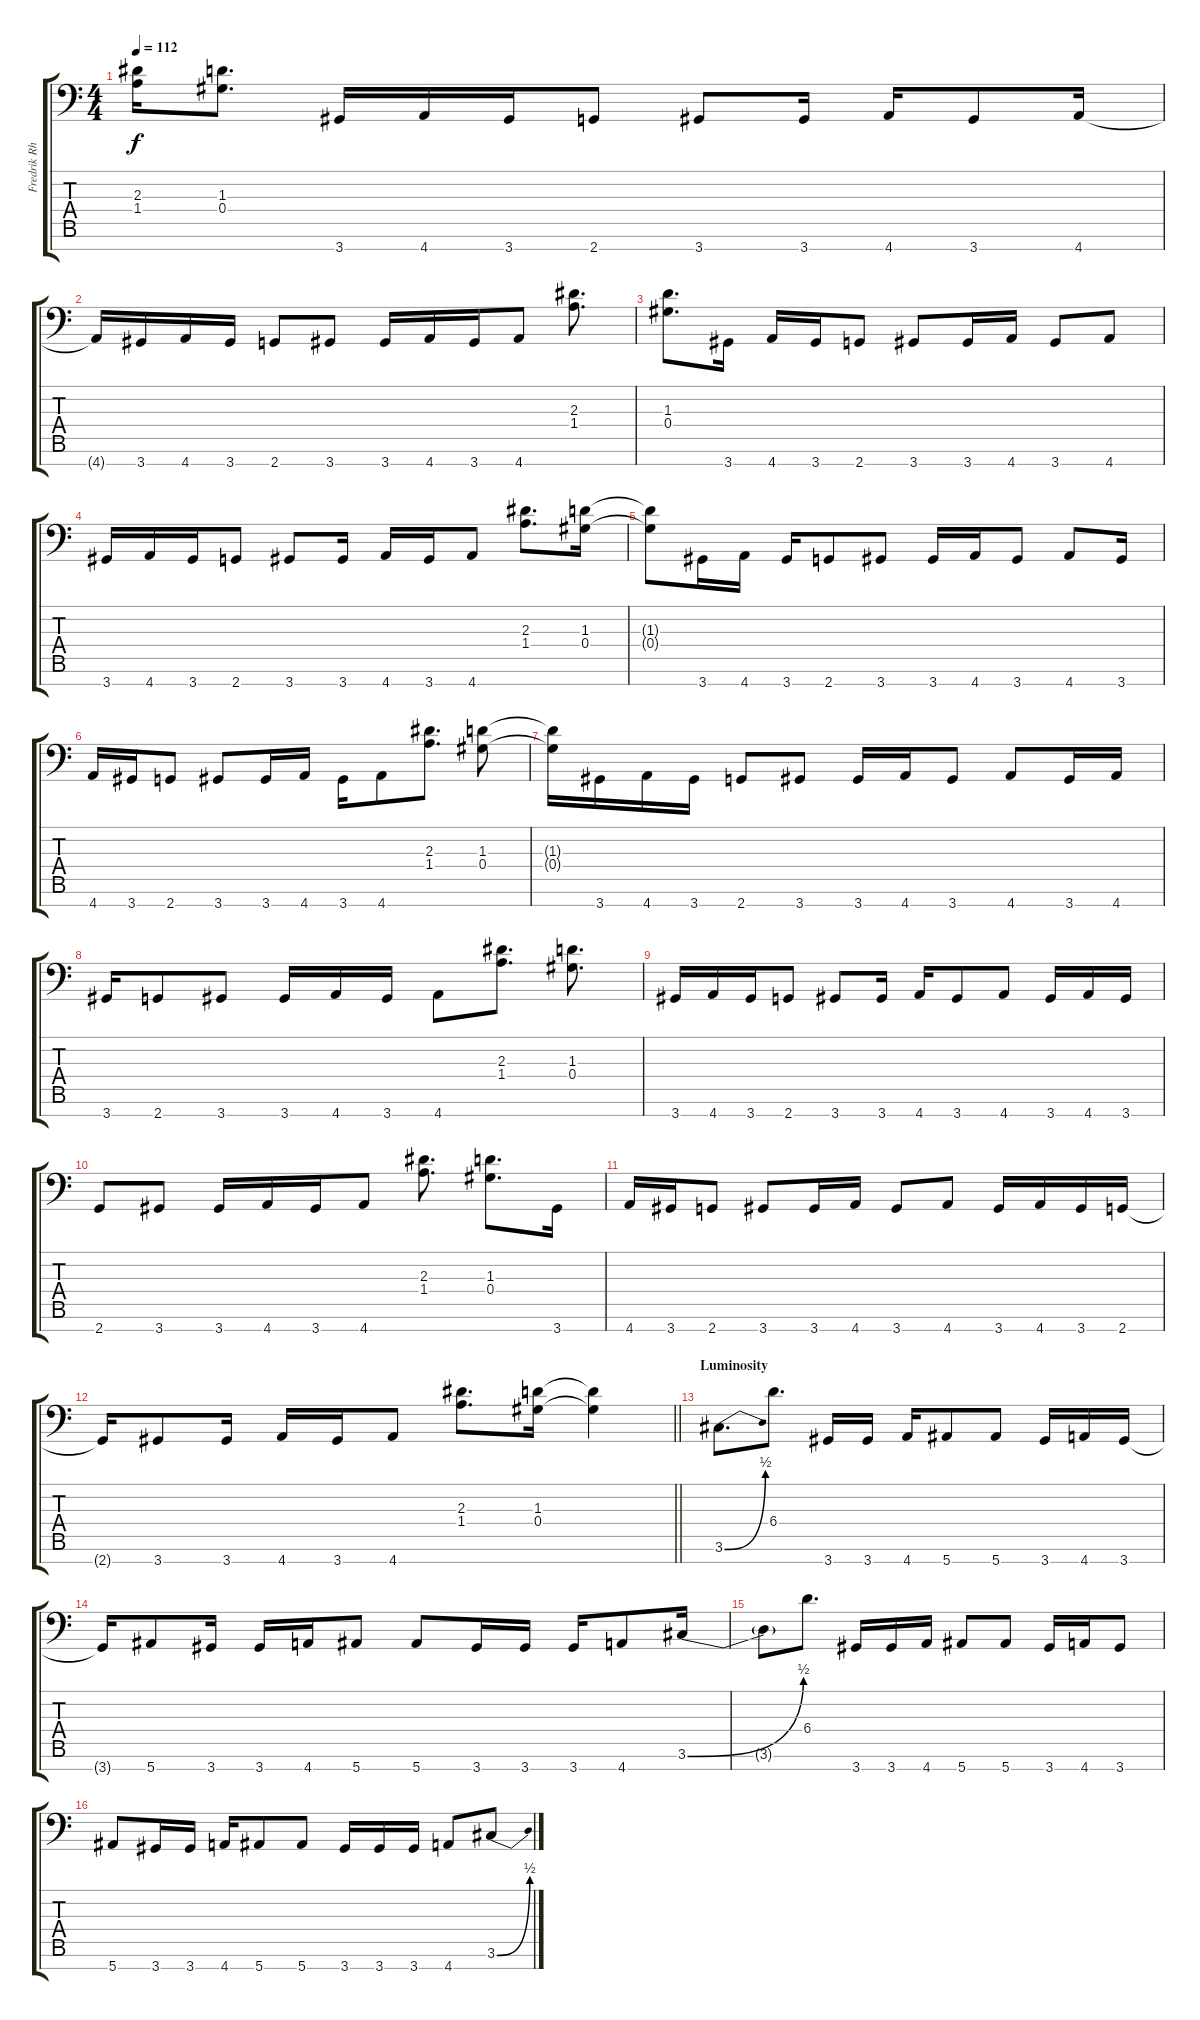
\track ("Fredrik Rhythm" "Fredrik Rh") {instrument distortionguitar}
\staff {score tabs}
\tuning (Bb3 Gb3 Db3 Ab2 Eb2 Bb1 F1) {hide}
\ts (4 4)
\tempo 112
\clef f4
\ks c
(2.3{t} 1.4{t}).16{dy f} (1.3 0.4).8{d} 3.7.16 4.7.16 3.7.16 2.7.8 3.7.8 3.7.16 4.7.16 3.7.8 4.7.16 |
4.7{t}.16 3.7.16 4.7.16 3.7.16 2.7.8 3.7.8 3.7.16 4.7.16 3.7.16 4.7.8 (2.3 1.4).8{d} |
(1.3 0.4).8{d} 3.7.16 4.7.16 3.7.16 2.7.8 3.7.8 3.7.16 4.7.16 3.7.8 4.7.8 |
3.7.16 4.7.16 3.7.16 2.7.8 3.7.8 3.7.16 4.7.16 3.7.16 4.7.8 (2.3 1.4).8{d} (1.3 0.4).16 |
(1.3{t} 0.4{t}).8 3.7.16 4.7.16 3.7.16 2.7.8 3.7.8 3.7.16 4.7.16 3.7.8 4.7.8 3.7.16 |
4.7.16 3.7.16 2.7.8 3.7.8 3.7.16 4.7.16 3.7.16 4.7.8 (2.3 1.4).8{d} (1.3 0.4).8 |
(1.3{t} 0.4{t}).16 3.7.16 4.7.16 3.7.16 2.7.8 3.7.8 3.7.16 4.7.16 3.7.8 4.7.8 3.7.16 4.7.16 |
3.7.16 2.7.8 3.7.8 3.7.16 4.7.16 3.7.16 4.7.8 (2.3 1.4).8{d} (1.3 0.4).8{d} |
3.7.16 4.7.16 3.7.16 2.7.8 3.7.8 3.7.16 4.7.16 3.7.8 4.7.8 3.7.16 4.7.16 3.7.16 |
2.7.8 3.7.8 3.7.16 4.7.16 3.7.16 4.7.8 (2.3 1.4).8{d} (1.3 0.4).8{d} 3.7.16 |
4.7.16 3.7.16 2.7.8 3.7.8 3.7.16 4.7.16 3.7.8 4.7.8 3.7.16 4.7.16 3.7.16 2.7.16 |
\barLineRight lightlight
2.7{t}.16 3.7.8 3.7.16 4.7.16 3.7.16 4.7.8 (2.3 1.4).8{d} (1.3 0.4).16 (1.3{t} 0.4{t}).4 |
\section ("" "Luminosity")
3.6{be (bend 0 0 60 2)}.8{d} 6.4.8{d} 3.7.16 3.7.16 4.7.16 5.7.8 5.7.8 3.7.16 4.7.16 3.7.16 |
3.7{t}.16 5.7.8 3.7.16 3.7.16 4.7.16 5.7.8 5.7.8 3.7.16 3.7.16 3.7.16 4.7.8 3.6{be (bend 0 0 60 2)}.16 |
3.6{t}.8 6.4.8{d} 3.7.16 3.7.16 4.7.16 5.7.8 5.7.8 3.7.16 4.7.16 3.7.8 |
5.7.8 3.7.16 3.7.16 4.7.16 5.7.8 5.7.8 3.7.16 3.7.16 3.7.16 4.7.8 3.6{be (bend 0 0 60 2)}.8
